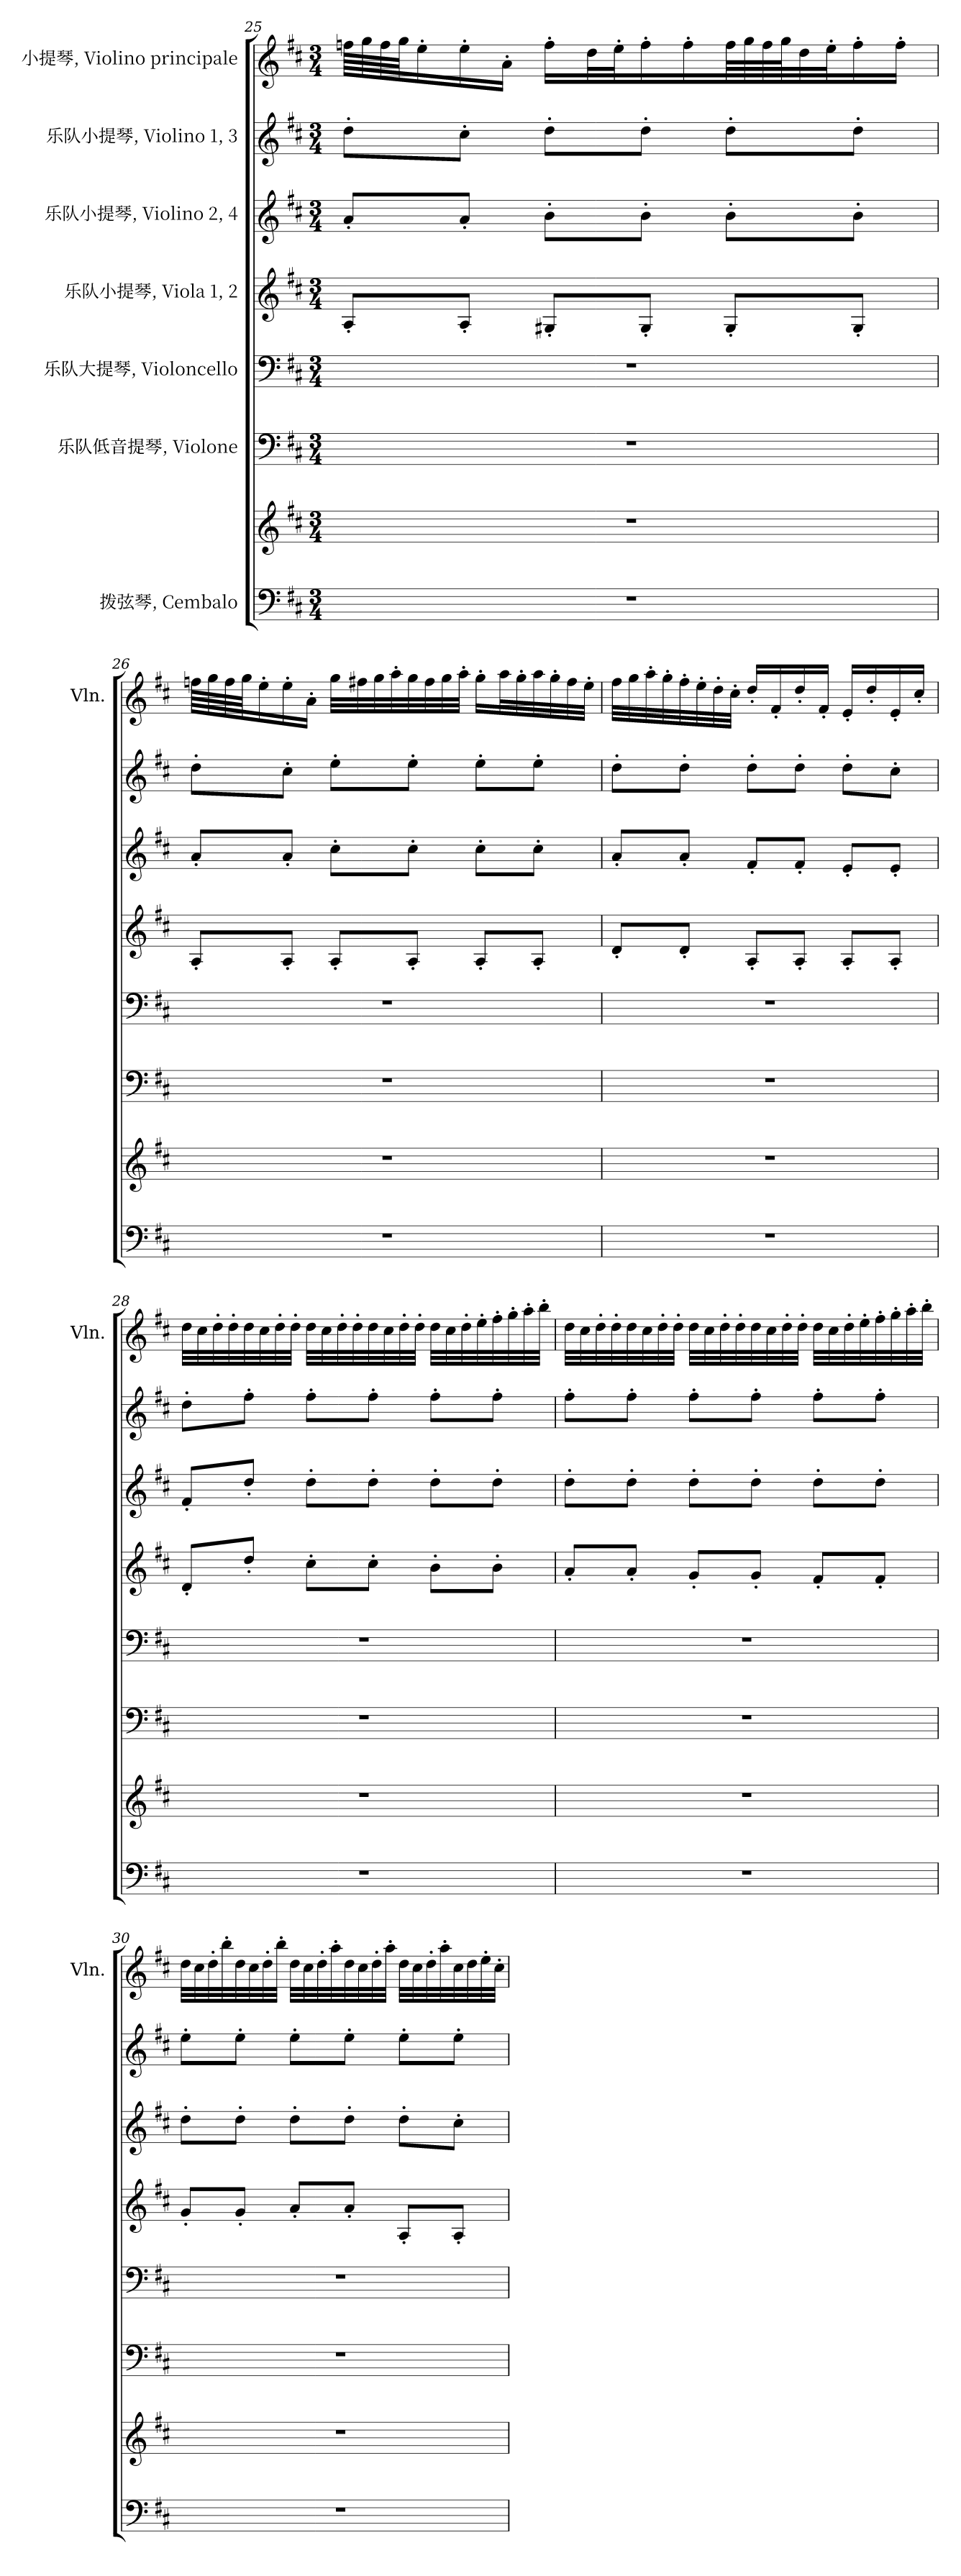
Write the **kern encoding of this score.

**kern	**kern	**kern	**kern	**kern	**kern	**kern	**kern
*part7	*part7	*part6	*part5	*part4	*part3	*part2	*part1
*staff8	*staff7	*staff6	*staff5	*staff4	*staff3	*staff2	*staff1
*I"拨弦琴, Cembalo	*	*I"乐队低音提琴, Violone	*I"乐队大提琴, Violoncello	*I"乐队小提琴, Viola 1, 2	*I"乐队小提琴, Violino 2, 4	*I"乐队小提琴, Violino 1, 3	*I"小提琴, Violino principale
*	*	*	*	*	*	*	*I'Vln.
*clefF4	*clefG2	*clefF4	*clefF4	*clefG2	*clefG2	*clefG2	*clefG2
*	*	*ITrd7c12	*	*	*	*	*
*k[f#c#]	*k[f#c#]	*k[f#c#]	*k[f#c#]	*k[f#c#]	*k[f#c#]	*k[f#c#]	*k[f#c#]
*M3/4	*M3/4	*M3/4	*M3/4	*M3/4	*M3/4	*M3/4	*M3/4
=25	=25	=25	=25	=25	=25	=25	=25
2.r	2.r	2.r	2.r	8A'/L	8a'/L	8dd'\L	64ffn\LLLL
.	.	.	.	.	.	.	64gg\
.	.	.	.	.	.	.	64ff\
.	.	.	.	.	.	.	64gg\JJ
.	.	.	.	.	.	.	16ee'\
.	.	.	.	8A'/J	8a'/J	8cc#'\J	16ee'\
.	.	.	.	.	.	.	16a'\JJ
.	.	.	.	8G#X'/L	8b'\L	8dd'\L	16ff'\LL
.	.	.	.	.	.	.	32dd\L
.	.	.	.	.	.	.	32ee'\J
.	.	.	.	8G#'/J	8b'\J	8dd'\J	16ff'\
.	.	.	.	.	.	.	16ff'\
.	.	.	.	8G#'/L	8b'\L	8dd'\L	64ff\LL
.	.	.	.	.	.	.	64gg\
.	.	.	.	.	.	.	64ff\
.	.	.	.	.	.	.	64gg\J
.	.	.	.	.	.	.	32dd\
.	.	.	.	.	.	.	32ee'\J
.	.	.	.	8G#'/J	8b'\J	8dd'\J	16ff'\
.	.	.	.	.	.	.	16ff'\JJ
!!LO:PB:g=z
=26	=26	=26	=26	=26	=26	=26	=26
2.r	2.r	2.r	2.r	8A'/L	8a'/L	8dd'\L	64ffn\LLLL
.	.	.	.	.	.	.	64gg\
.	.	.	.	.	.	.	64ff\
.	.	.	.	.	.	.	64gg\JJ
.	.	.	.	.	.	.	16ee'\
.	.	.	.	8A'/J	8a'/J	8cc#'\J	16ee'\
.	.	.	.	.	.	.	16a'\JJ
.	.	.	.	8A'/L	8cc#'\L	8ee'\L	32gg\LLL
.	.	.	.	.	.	.	32ff#X\
.	.	.	.	.	.	.	32gg\
.	.	.	.	.	.	.	32aa'\
.	.	.	.	8A'/J	8cc#'\J	8ee'\J	32gg\
.	.	.	.	.	.	.	32ff#\
.	.	.	.	.	.	.	32gg\
.	.	.	.	.	.	.	32aa'\JJJ
.	.	.	.	8A'/L	8cc#'\L	8ee'\L	16gg'\LL
.	.	.	.	.	.	.	32aa\L
.	.	.	.	.	.	.	32gg'\
.	.	.	.	8A'/J	8cc#'\J	8ee'\J	32aa\
.	.	.	.	.	.	.	32gg'\
.	.	.	.	.	.	.	32ff#\
.	.	.	.	.	.	.	32ee'\JJJ
=27	=27	=27	=27	=27	=27	=27	=27
2.r	2.r	2.r	2.r	8d'/L	8a'/L	8dd'\L	32ff#\LLL
.	.	.	.	.	.	.	32gg\
.	.	.	.	.	.	.	32aa'\
.	.	.	.	.	.	.	32gg'\
.	.	.	.	8d'/J	8a'/J	8dd'\J	32ff#'\
.	.	.	.	.	.	.	32ee'\
.	.	.	.	.	.	.	32dd'\
.	.	.	.	.	.	.	32cc#'\JJJ
.	.	.	.	8A'/L	8f#'/L	8dd'\L	16dd'/LL
.	.	.	.	.	.	.	16f#'/
.	.	.	.	8A'/J	8f#'/J	8dd'\J	16dd'/
.	.	.	.	.	.	.	16f#'/JJ
.	.	.	.	8A'/L	8e'/L	8dd'\L	16e'/LL
.	.	.	.	.	.	.	16dd'/
.	.	.	.	8A'/J	8e'/J	8cc#'\J	16e'/
.	.	.	.	.	.	.	16cc#'/JJ
!!LO:PB:g=z
=28	=28	=28	=28	=28	=28	=28	=28
2.r	2.r	2.r	2.r	8d'/L	8f#'/L	8dd'\L	32dd\LLL
.	.	.	.	.	.	.	32cc#\
.	.	.	.	.	.	.	32dd'\
.	.	.	.	.	.	.	32dd'\
.	.	.	.	8dd'/J	8dd'/J	8ff#'\J	32dd\
.	.	.	.	.	.	.	32cc#\
.	.	.	.	.	.	.	32dd'\
.	.	.	.	.	.	.	32dd'\JJJ
.	.	.	.	8cc#'\L	8dd'\L	8ff#'\L	32dd\LLL
.	.	.	.	.	.	.	32cc#\
.	.	.	.	.	.	.	32dd'\
.	.	.	.	.	.	.	32dd'\
.	.	.	.	8cc#'\J	8dd'\J	8ff#'\J	32dd\
.	.	.	.	.	.	.	32cc#\
.	.	.	.	.	.	.	32dd'\
.	.	.	.	.	.	.	32dd'\JJJ
.	.	.	.	8b'\L	8dd'\L	8ff#'\L	32dd\LLL
.	.	.	.	.	.	.	32cc#\
.	.	.	.	.	.	.	32dd'\
.	.	.	.	.	.	.	32ee'\
.	.	.	.	8b'\J	8dd'\J	8ff#'\J	32ff#'\
.	.	.	.	.	.	.	32gg'\
.	.	.	.	.	.	.	32aa'\
.	.	.	.	.	.	.	32bb'\JJJ
!!LO:PB:g=z
=29	=29	=29	=29	=29	=29	=29	=29
2.r	2.r	2.r	2.r	8a'/L	8dd'\L	8ff#'\L	32dd\LLL
.	.	.	.	.	.	.	32cc#\
.	.	.	.	.	.	.	32dd'\
.	.	.	.	.	.	.	32dd'\
.	.	.	.	8a'/J	8dd'\J	8ff#'\J	32dd\
.	.	.	.	.	.	.	32cc#\
.	.	.	.	.	.	.	32dd'\
.	.	.	.	.	.	.	32dd'\JJJ
.	.	.	.	8g'/L	8dd'\L	8ff#'\L	32dd\LLL
.	.	.	.	.	.	.	32cc#\
.	.	.	.	.	.	.	32dd'\
.	.	.	.	.	.	.	32dd'\
.	.	.	.	8g'/J	8dd'\J	8ff#'\J	32dd\
.	.	.	.	.	.	.	32cc#\
.	.	.	.	.	.	.	32dd'\
.	.	.	.	.	.	.	32dd'\JJJ
.	.	.	.	8f#'/L	8dd'\L	8ff#'\L	32dd\LLL
.	.	.	.	.	.	.	32cc#\
.	.	.	.	.	.	.	32dd'\
.	.	.	.	.	.	.	32ee'\
.	.	.	.	8f#'/J	8dd'\J	8ff#'\J	32ff#'\
.	.	.	.	.	.	.	32gg'\
.	.	.	.	.	.	.	32aa'\
.	.	.	.	.	.	.	32bb'\JJJ
!!LO:PB:g=z
=30	=30	=30	=30	=30	=30	=30	=30
2.r	2.r	2.r	2.r	8g'/L	8dd'\L	8ee'\L	32dd\LLL
.	.	.	.	.	.	.	32cc#\
.	.	.	.	.	.	.	32dd'\
.	.	.	.	.	.	.	32bb'\
.	.	.	.	8g'/J	8dd'\J	8ee'\J	32dd\
.	.	.	.	.	.	.	32cc#\
.	.	.	.	.	.	.	32dd'\
.	.	.	.	.	.	.	32bb'\JJJ
.	.	.	.	8a'/L	8dd'\L	8ee'\L	32dd\LLL
.	.	.	.	.	.	.	32cc#\
.	.	.	.	.	.	.	32dd'\
.	.	.	.	.	.	.	32aa'\
.	.	.	.	8a'/J	8dd'\J	8ee'\J	32dd\
.	.	.	.	.	.	.	32cc#\
.	.	.	.	.	.	.	32dd'\
.	.	.	.	.	.	.	32aa'\JJJ
.	.	.	.	8A'/L	8dd'\L	8ee'\L	32dd\LLL
.	.	.	.	.	.	.	32cc#\
.	.	.	.	.	.	.	32dd'\
.	.	.	.	.	.	.	32aa'\
.	.	.	.	8A'/J	8cc#'\J	8ee'\J	32cc#\
.	.	.	.	.	.	.	32dd\
.	.	.	.	.	.	.	32ee'\
.	.	.	.	.	.	.	32cc#'\JJJ
=	=	=	=	=	=	=	=
*-	*-	*-	*-	*-	*-	*-	*-
